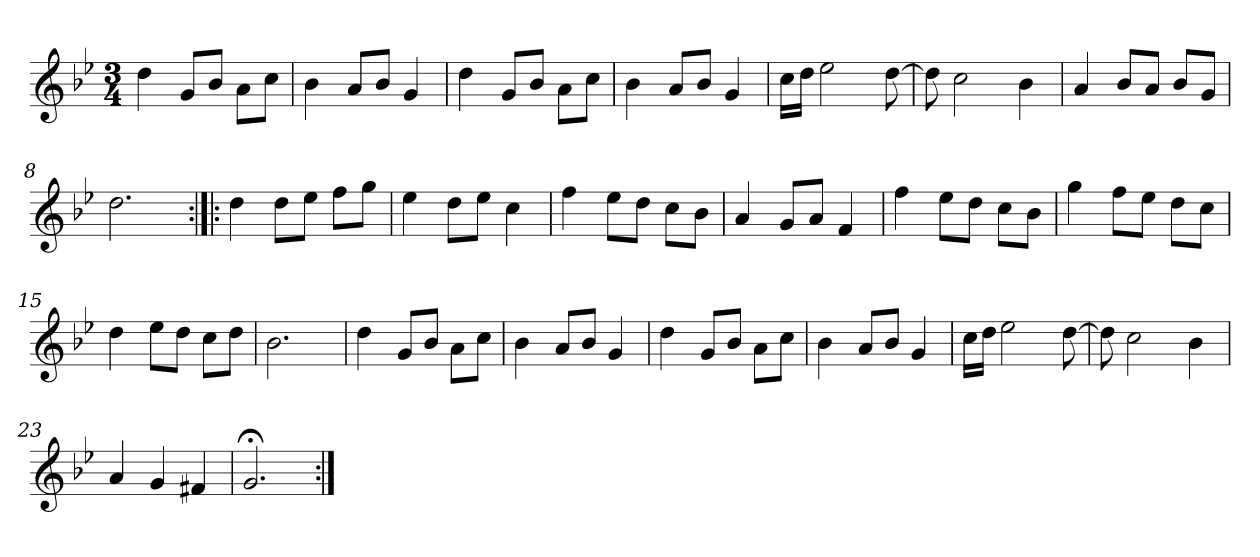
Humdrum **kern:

**kern
*part1
*staff1
*clefG2
*k[b-e-]
*g:
*M3/4
*MM120
=1
4dd
8g/L
8b-/J
8a\L
8cc\J
=2
4b-
8a/L
8b-/J
4g
=3
4dd
8g/L
8b-/J
8a\L
8cc\J
=4
4b-
8a/L
8b-/J
4g
=5
16cc\LL
16dd\JJ
2ee-
[8dd
=6
8dd]
2cc
4b-
=7
4a
8b-/L
8a/J
8b-/L
8g/J
=8
2.dd
=9:|!|:
4dd
8dd\L
8ee-\J
8ff\L
8gg\J
=10
4ee-
8dd\L
8ee-\J
4cc
=11
4ff
8ee-\L
8dd\J
8cc\L
8b-\J
=12
4a
8g/L
8a/J
4f
=13
4ff
8ee-\L
8dd\J
8cc\L
8b-\J
=14
4gg
8ff\L
8ee-\J
8dd\L
8cc\J
=15
4dd
8ee-\L
8dd\J
8cc\L
8dd\J
=16
2.b-
=17
4dd
8g/L
8b-/J
8a\L
8cc\J
=18
4b-
8a/L
8b-/J
4g
=19
4dd
8g/L
8b-/J
8a\L
8cc\J
=20
4b-
8a/L
8b-/J
4g
=21
16cc\LL
16dd\JJ
2ee-
[8dd
=22
8dd]
2cc
4b-
=23
4a
4g
4f#X
=24
2.g;<
=:|!
*-
